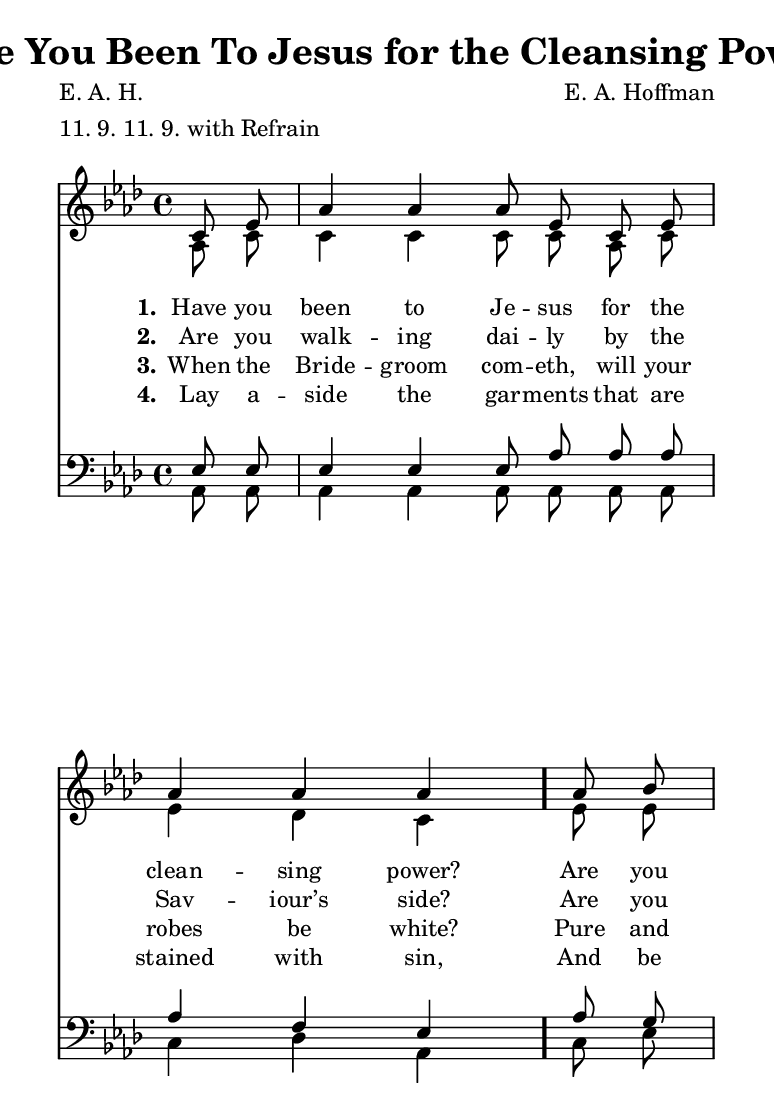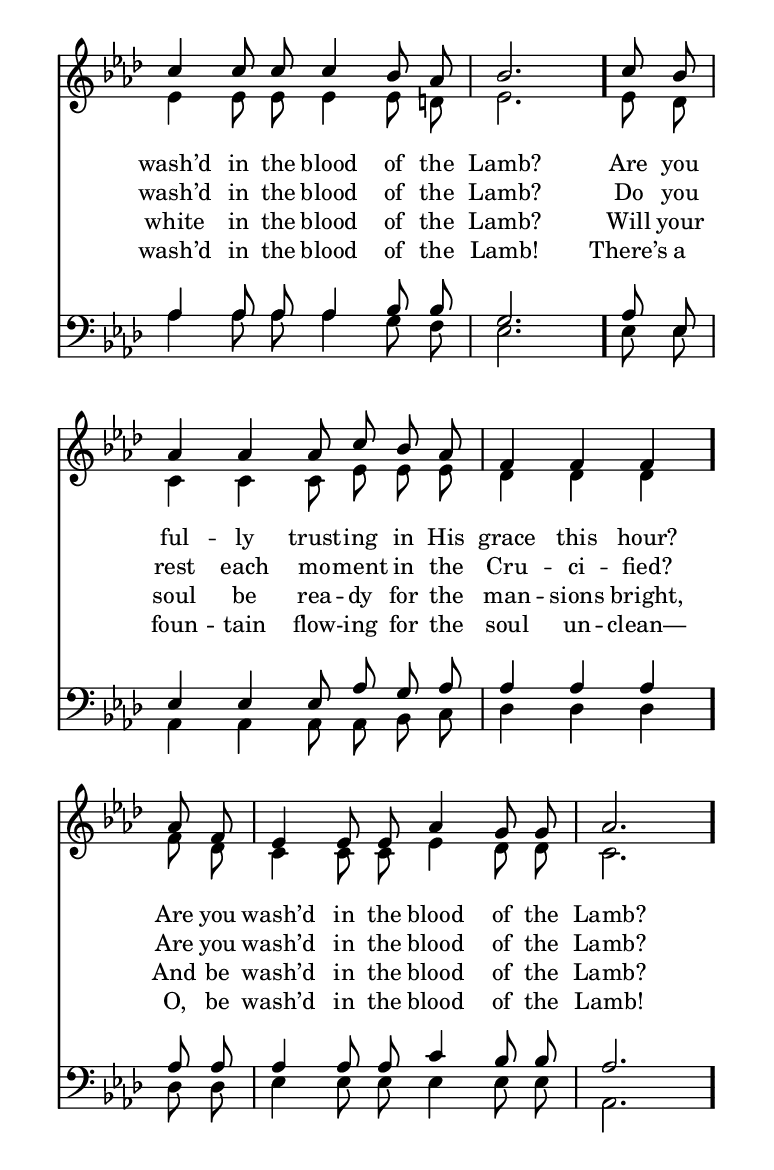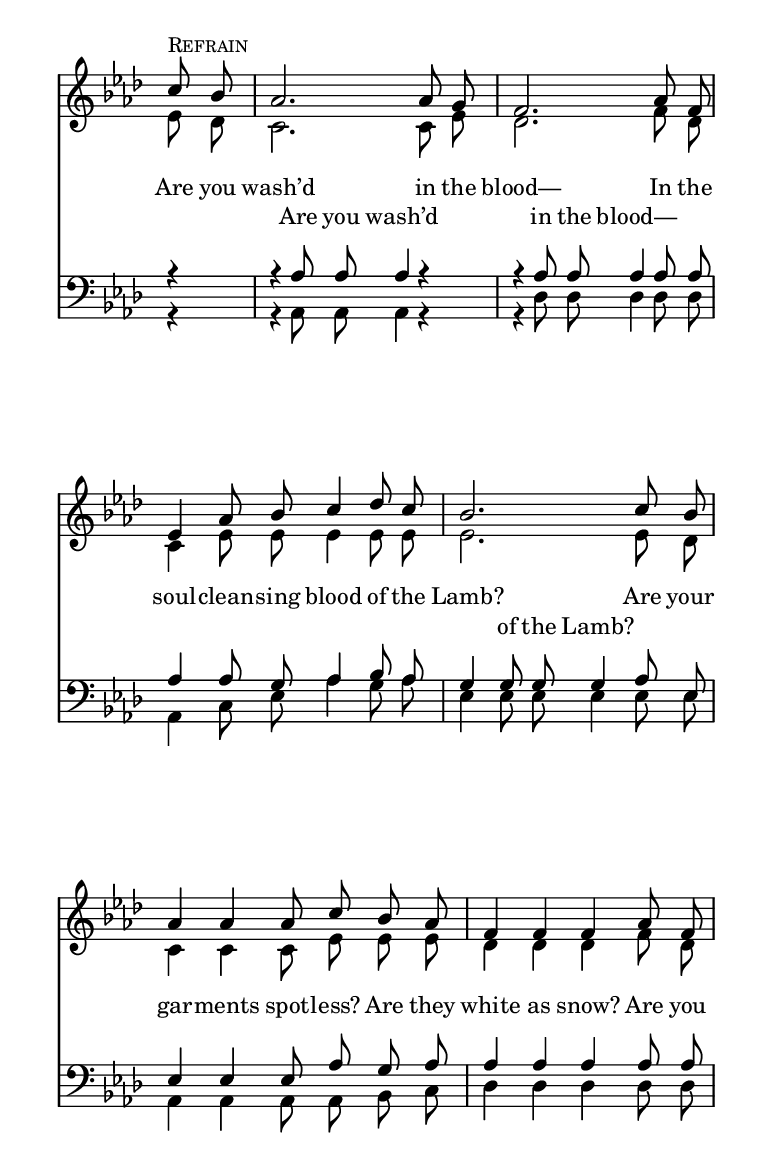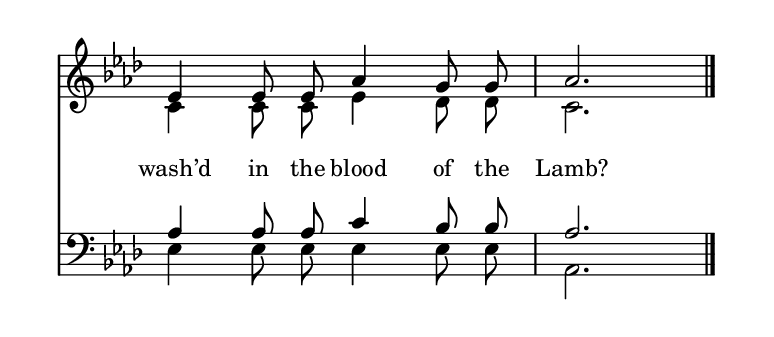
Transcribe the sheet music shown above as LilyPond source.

\include "common/global.ily"
\paper {
  \include "common/paper.ily"
  ragged-last-bottom = ##t
  % this is a bit squashed. we might be able to fit two systems on the second page
  system-count = #(cond (is-eogsized 6) (#t #f))
  systems-per-page = #(cond (is-eogsized 5) (#t #f))
}

\header{
  hymnnumber = "90"
  title = "Have You Been To Jesus for the Cleansing Power?"
  markuptitle = \markup \center-column { "Have You Been To Jesus" "for the Cleansing Power?" \vspace #0.4 }
  % markup title doesn't work with make_index.pl, so we use this commented version instead
  %title = "Have You Been To Jesus for the Cleansing Power?"
  tunename = ""
  meter = "11. 9. 11. 9. with Refrain"
  poet = "E. A. H."
  composer = "E. A. Hoffman"
  %copyright = ""
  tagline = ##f
}

% for fermata in MIDI
ta = { \tempo 4=80 }
tb = { \tempo 4=40 }

patternAA = { c8 c8 | c4 c4 c8 c8 c8 c8 | c4 c4 c4 }

patternBA = { c8 c8 | c4 c8 c8 c4 c8 c8 | c2. }
patternBB = { c8 c8 | c4 c8 c8 c4 c8 c8 | c4 c8 c8 c4 }

patternCA = { c8 c8 | c2. c8 c8 | c2. }
patternCB = { c4 | c4 c8 c8 c4 c4 | c4 c8 c8 c4 }

global = {
  \include "common/overrides.ily"
  \override Staff.TimeSignature.style = #'()
  \time 4/4
  \override Score.MetronomeMark.transparent = ##t % hide all fermata changes too
  \ta
  \key aes \major
  \partial 4
  \autoBeamOff
}

notesSoprano = {
\global
\relative c' {

  \changePitch \patternAA { c ees | aes aes aes ees c ees | aes aes aes }
  \changePitch \patternBA { aes bes | c c c c bes aes | bes }
  \changePitch \patternAA { c bes | aes aes aes c bes aes | f f f }
  \changePitch \patternBA { aes f | ees ees ees aes g g | aes }

  << s^\markup { \small \caps "Refrain" }
  \changePitch \patternCA { c bes | aes aes g | f } >>
  \changePitch \patternBA { aes f | ees aes bes c des c | bes }
  \changePitch \patternAA { c bes | aes aes aes c bes aes | f f f }
  \changePitch \patternBA { aes f | ees ees ees aes g g | aes }

  \bar "|."

}
}

notesAlto = {
\global
\relative e {

  \changePitch \patternAA { aes c | c c c c aes c | ees des c }
  \changePitch \patternBA { ees ees | ees ees ees ees ees d | ees }
  \changePitch \patternAA { ees des | c c c ees ees ees | des des des }
  \changePitch \patternBA { f des | c c c ees des des | c }

  \changePitch \patternCA { ees des | c c ees | des }
  \changePitch \patternBA { f des c ees ees ees ees ees | ees }
  \changePitch \patternAA { ees des | c c c ees ees ees | des des des }
  \changePitch \patternBA { f des | c c c ees des des | c }

}
}

notesTenor = {
\global
\relative a {

  \changePitch \patternAA { ees ees | ees ees ees aes aes aes | aes f ees }
  \changePitch \patternBA { aes g | aes aes aes aes bes bes | g }
  \changePitch \patternAA { aes ees | ees ees ees aes g aes | aes aes aes }
  \changePitch \patternBA { aes aes | aes aes aes c bes bes | aes }

  \changePitch \patternCB { r | r aes aes aes r | r aes aes aes }
  \changePitch \patternBB { aes aes | aes aes g aes bes aes | g g g g }
  \changePitch \patternAA { aes ees | ees ees ees aes g aes | aes aes aes }
  \changePitch \patternBA { aes aes | aes aes aes c bes bes | aes }

}
}

notesBass = {
\global
\relative f, {

  \changePitch \patternAA { aes aes | aes aes aes aes aes aes | c des aes }
  \changePitch \patternBA { c ees | aes aes aes aes g f | ees }
  \changePitch \patternAA { ees ees | aes, aes aes aes bes c | des des des }
  \changePitch \patternBA { des des | ees ees ees ees ees ees | aes, }

  \changePitch \patternCB { r | r aes aes aes r | r des des des }
  \changePitch \patternBB { des des aes c ees aes g aes  | ees ees ees ees }
  \changePitch \patternAA { ees ees | aes, aes aes aes bes c | des des des }
  \changePitch \patternBA { des des | ees ees ees ees ees ees | aes, }

}
}

Refrain = \lyricmode {

Are you wash’d in the blood—
In the soul -- clean -- sing blood of the Lamb?
Are your gar -- ments spot -- less? Are they white as snow?
Are you wash’d in the blood of the Lamb?

}

wordsA = \lyricmode {
\set stanza = "1."

Have you been to Je -- sus for the clean -- sing power? \bar "."
Are you wash’d in the blood of the Lamb? \bar "."
Are you ful -- ly trust -- ing in His grace this hour? \bar "."
Are you wash’d in the blood of the Lamb? \bar "." \break

}

wordsB = \lyricmode {
\set stanza = "2."

Are you walk -- ing dai -- ly by the Sav -- iour’s side?
Are you wash’d in the blood of the Lamb?
Do you rest each mo -- ment in the Cru -- ci -- fied?
Are you wash’d in the blood of the Lamb?

\Refrain

}

wordsC = \lyricmode {
\set stanza = "3."

When the Bride -- groom com -- eth, will your robes be white?
Pure and white in the blood of the Lamb?
Will your soul be rea -- dy for the man -- sions bright,
And be wash’d in the blood of the Lamb?

}

wordsD = \lyricmode {
\set stanza = "4."

Lay a -- side the gar -- ments that are stained with sin,
And be wash’d in the blood of the Lamb!
There’s a foun -- tain flow -- ing for the soul un -- clean—
O, be wash’d in the blood of the Lamb!

}

underWords = \lyricmode {

{ \repeat unfold 40 { \skip 4 } }
Are you wash’d in the blood—
{ \repeat unfold 9 { \skip 4 } }
of the Lamb?

}

\score {
  \context ChoirStaff <<
    \context Staff = upper <<
      \set ChoirStaff.systemStartDelimiter = #'SystemStartBar
      \context Voice  = sopranos { \voiceOne << \notesSoprano >> }
      \context Voice  = altos { \voiceTwo << \notesAlto >> }
      \context Lyrics = one   \lyricsto sopranos \wordsA
      \context Lyrics = two   \lyricsto sopranos \wordsB
      \context Lyrics = three \lyricsto sopranos \wordsC
      \context Lyrics = four  \lyricsto sopranos \wordsD
    >>
    \context Staff = men <<
      \clef bass
      \context Voice  = tenors { \voiceOne << \notesTenor >> }
      \context Voice  = basses { \voiceTwo << \notesBass >> }
    >>
    \context Lyrics = three \lyricsto tenors \underWords
  >>
  \layout {
    \include "common/layout.ily"
  }
  \midi{
    \include "common/midi.ily"
  }
}

\version "2.18.0"  % necessary for upgrading to future LilyPond versions.

% vi:set et ts=2 sw=2 ai nocindent syntax=lilypond:
